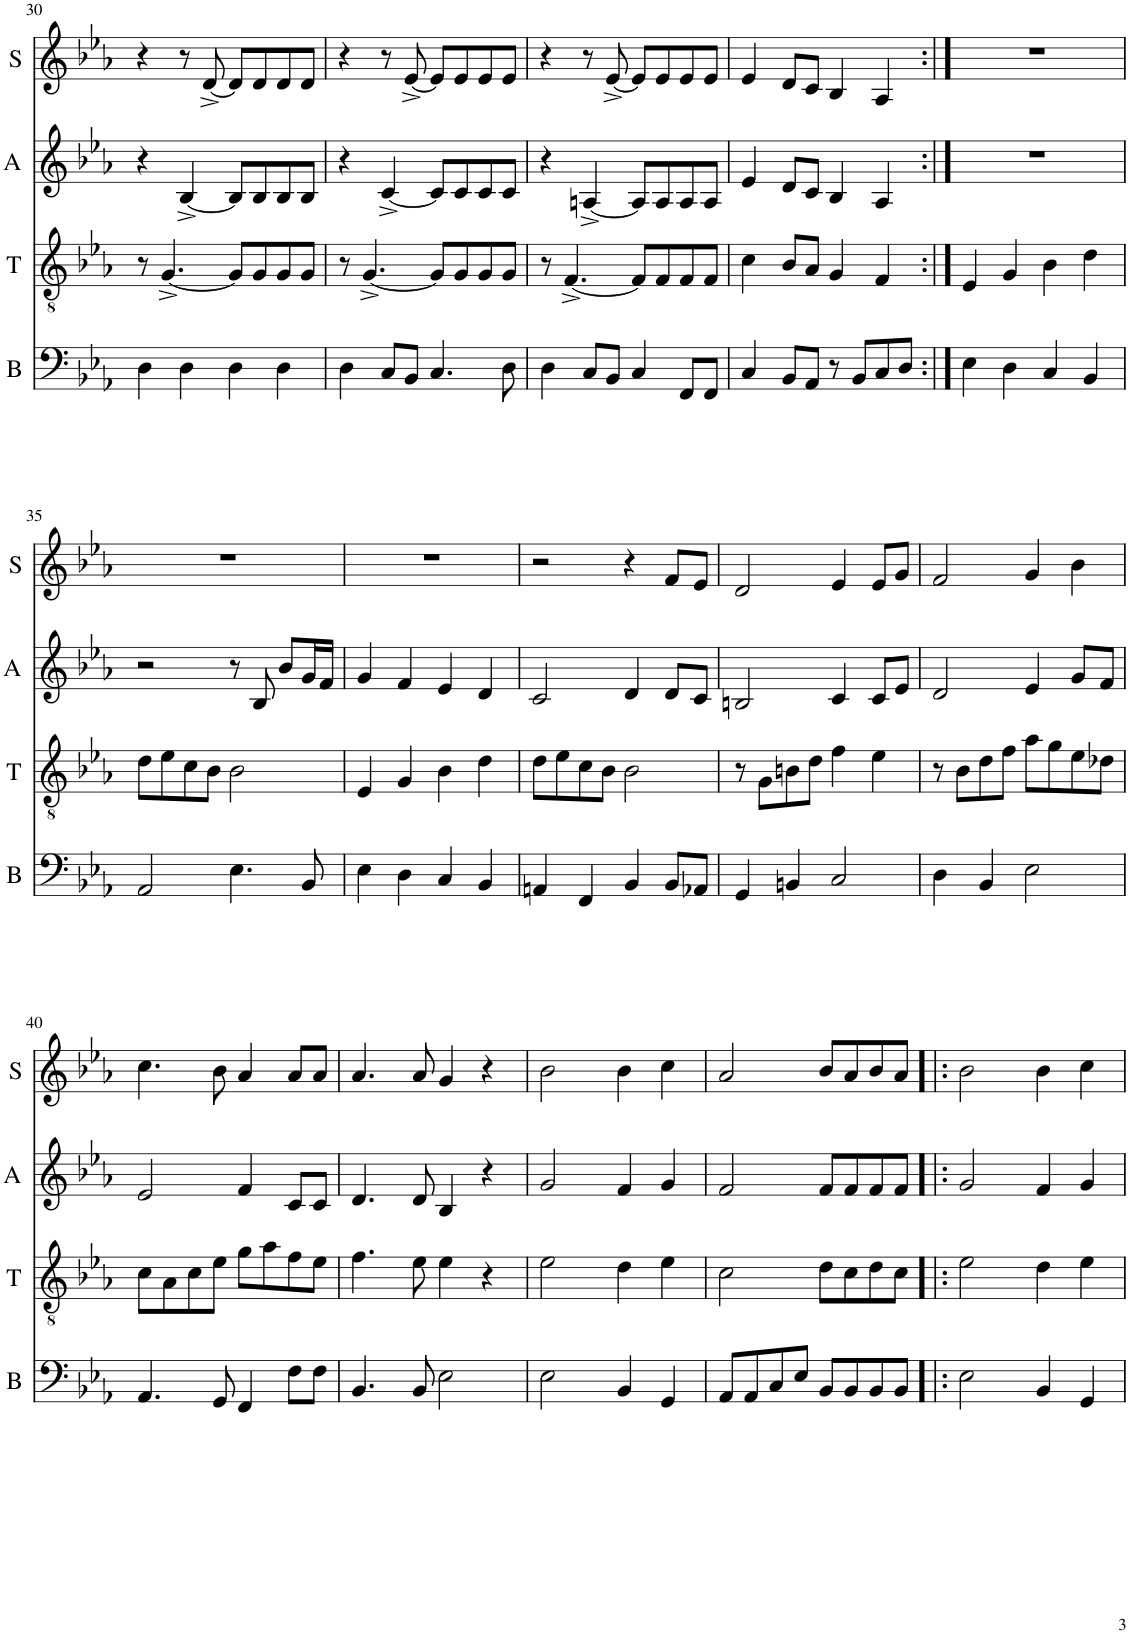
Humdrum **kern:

**kern	**kern	**kern	**kern
*part4	*part3	*part2	*part1
*staff4	*staff3	*staff2	*staff1
*I"Bass	*I"Tenor	*I"Alto	*I"Soprano
*I'B	*I'T	*I'A	*I'S
!!LO:PB:g=z
*clefF4	*clefGv2	*clefG2	*clefG2
*k[b-e-a-]	*k[b-e-a-]	*k[b-e-a-]	*k[b-e-a-]
*M4/4	*M4/4	*M4/4	*M4/4
*met(c)	*met(c)	*met(c)	*met(c)
=30	=30	=30	=30
4D\	8r	4r	4r
.	[4.G^/	.	.
4D\	.	[4B-^/	8r
.	.	.	[8d^/
4D\	8G/L]	8B-/L]	8d/L]
.	8G/	8B-/	8d/
4D\	8G/	8B-/	8d/
.	8G/J	8B-/J	8d/J
=31	=31	=31	=31
4D\	8r	4r	4r
.	[4.G^/	.	.
8C/L	.	[4c^/	8r
8BB-/J	.	.	[8e-^/
4.C/	8G/L]	8c/L]	8e-/L]
.	8G/	8c/	8e-/
.	8G/	8c/	8e-/
8D\	8G/J	8c/J	8e-/J
=32	=32	=32	=32
4D\	8r	4r	4r
.	[4.F^/	.	.
8C/L	.	[4An^/	8r
8BB-/J	.	.	[8e-^/
4C/	8F/L]	8A/L]	8e-/L]
.	8F/	8A/	8e-/
8FF/L	8F/	8A/	8e-/
8FF/J	8F/J	8A/J	8e-/J
=33	=33	=33	=33
4C/	4c\	4e-/	4e-/
8BB-/L	8B-/L	8d/L	8d/L
8AA-/J	8A-/J	8c/J	8c/J
8r	4G/	4B-/	4B-/
8BB-/L	.	.	.
8C/	4F/	4A-/	4A-/
8D/J	.	.	.
=34:|!	=34:|!	=34:|!	=34:|!
4E-\	4E-/	1r	1r
4D\	4G/	.	.
4C/	4B-\	.	.
4BB-/	4d\	.	.
!!LO:LB:g=z
=35	=35	=35	=35
2AA-/	8d\L	2r	1r
.	8e-\	.	.
.	8c\	.	.
.	8B-\J	.	.
4.E-\	2B-\	8r	.
.	.	8B-/	.
.	.	8b-/L	.
8BB-/	.	16g/L	.
.	.	16f/JJ	.
=36	=36	=36	=36
4E-\	4E-/	4g/	1r
4D\	4G/	4f/	.
4C/	4B-\	4e-/	.
4BB-/	4d\	4d/	.
=37	=37	=37	=37
4AAn/	8d\L	2c/	2r
.	8e-\	.	.
4FF/	8c\	.	.
.	8B-\J	.	.
4BB-/	2B-\	4d/	4r
8BB-/L	.	8d/L	8f/L
8AA-X/J	.	8c/J	8e-/J
=38	=38	=38	=38
4GG/	8r	2Bn/	2d/
.	8G\L	.	.
4BBn/	8Bn\	.	.
.	8d\J	.	.
2C/	4f\	4c/	4e-/
.	4e-\	8c/L	8e-/L
.	.	8e-/J	8g/J
=39	=39	=39	=39
4D\	8r	2d/	2f/
.	8B-\L	.	.
4BB-/	8d\	.	.
.	8f\J	.	.
2E-\	8a-\L	4e-/	4g/
.	8g\	.	.
.	8e-\	8g/L	4b-\
.	8d-X\J	8f/J	.
!!LO:LB:g=z
=40	=40	=40	=40
4.AA-/	8c\L	2e-/	4.cc\
.	8A-\	.	.
.	8c\	.	.
8GG/	8e-\J	.	8b-\
4FF/	8g\L	4f/	4a-/
.	8a-\	.	.
8F\L	8f\	8c/L	8a-/L
8F\J	8e-\J	8c/J	8a-/J
=41	=41	=41	=41
4.BB-/	4.f\	4.d/	4.a-/
8BB-/	8e-\	8d/	8a-/
2E-\	4e-\	4B-/	4g/
.	4r	4r	4r
=42	=42	=42	=42
2E-\	2e-\	2g/	2b-\
4BB-/	4d\	4f/	4b-\
4GG/	4e-\	4g/	4cc\
=43	=43	=43	=43
8AA-/L	2c\	2f/	2a-/
8AA-/	.	.	.
8C/	.	.	.
8E-/J	.	.	.
8BB-/L	8d\L	8f/L	8b-/L
8BB-/	8c\	8f/	8a-/
8BB-/	8d\	8f/	8b-/
8BB-/J	8c\J	8f/J	8a-/J
=44!|:	=44!|:	=44!|:	=44!|:
2E-\	2e-\	2g/	2b-\
4BB-/	4d\	4f/	4b-\
4GG/	4e-\	4g/	4cc\
=	=	=	=
*-	*-	*-	*-
